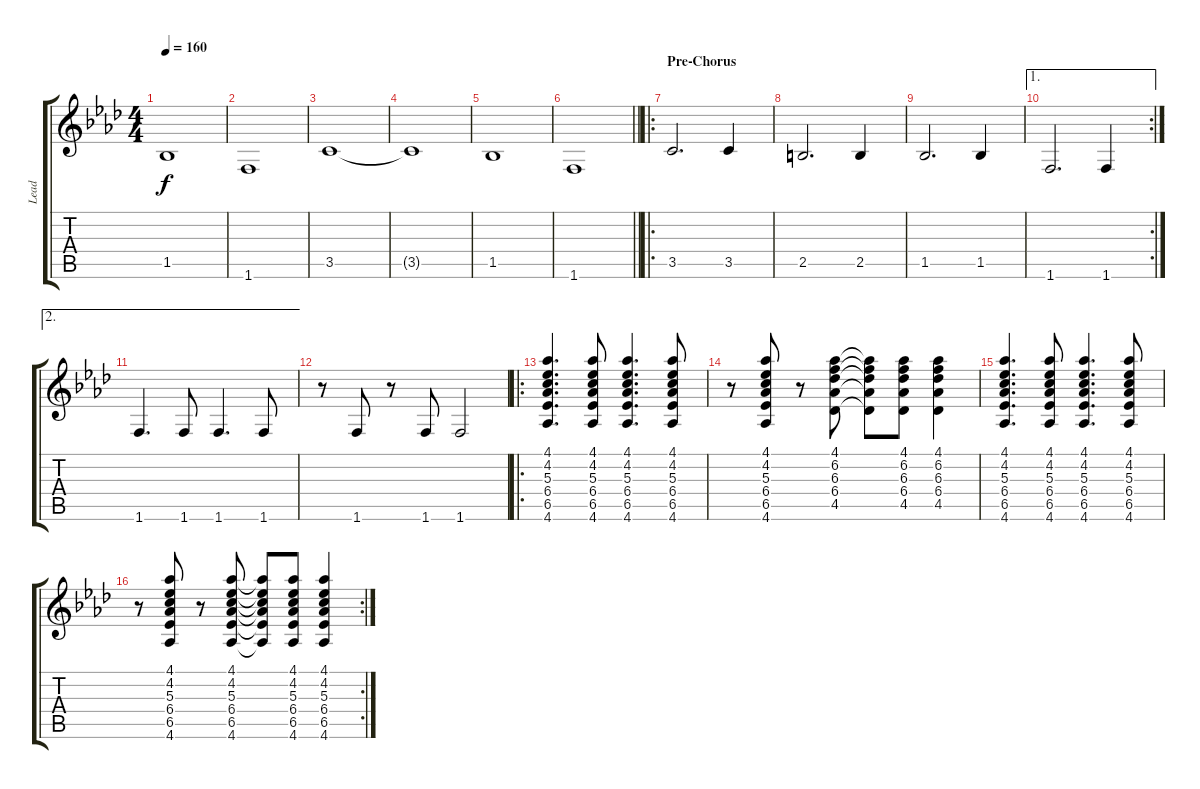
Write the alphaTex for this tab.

\track ("Lead" "Lead") {instrument distortionguitar}
\staff {score tabs}
\tuning (E4 B3 G3 D3 A2 E2) {hide}
\ts (4 4)
\tempo 160
\clef g2
\ks ab
1.5.1{dy f} |
1.6.1 |
3.5.1 |
3.5{t}.1 |
1.5.1 |
\barLineRight lightlight
1.6.1 |
\ro
\section ("" "Pre-Chorus")
3.5.2{d} 3.5.4 |
2.5.2{d} 2.5.4 |
1.5.2{d} 1.5.4 |
\ae 1
\rc 2
1.6.2{d} 1.6.4 |
\ae 2
1.6.4{d} 1.6.8 1.6.4{d} 1.6.8 |
r.8 1.6.8 r.8 1.6.8 1.6.2 |
\ro
(4.1 4.2 5.3 6.4 6.5 4.6).4{d} (4.1 4.2 5.3 6.4 6.5 4.6).8 (4.1 4.2 5.3 6.4 6.5 4.6).4{d} (4.1 4.2 5.3 6.4 6.5 4.6).8 |
r.8 (4.1 4.2 5.3 6.4 6.5 4.6).8 r.8 (4.1 6.2 6.3 6.4 4.5).8 (4.1{t} 6.2{t} 6.3{t} 6.4{t} 4.5{t}).8 (4.1 6.2 6.3 6.4 4.5).8 (4.1 6.2 6.3 6.4 4.5).4 |
(4.1 4.2 5.3 6.4 6.5 4.6).4{d} (4.1 4.2 5.3 6.4 6.5 4.6).8 (4.1 4.2 5.3 6.4 6.5 4.6).4{d} (4.1 4.2 5.3 6.4 6.5 4.6).8 |
\rc 2
r.8 (4.1 4.2 5.3 6.4 6.5 4.6).8 r.8 (4.1 4.2 5.3 6.4 6.5 4.6).8 (4.1{t} 4.2{t} 5.3{t} 6.4{t} 6.5{t} 4.6{t}).8 (4.1 4.2 5.3 6.4 6.5 4.6).8 (4.1 4.2 5.3 6.4 6.5 4.6).4
